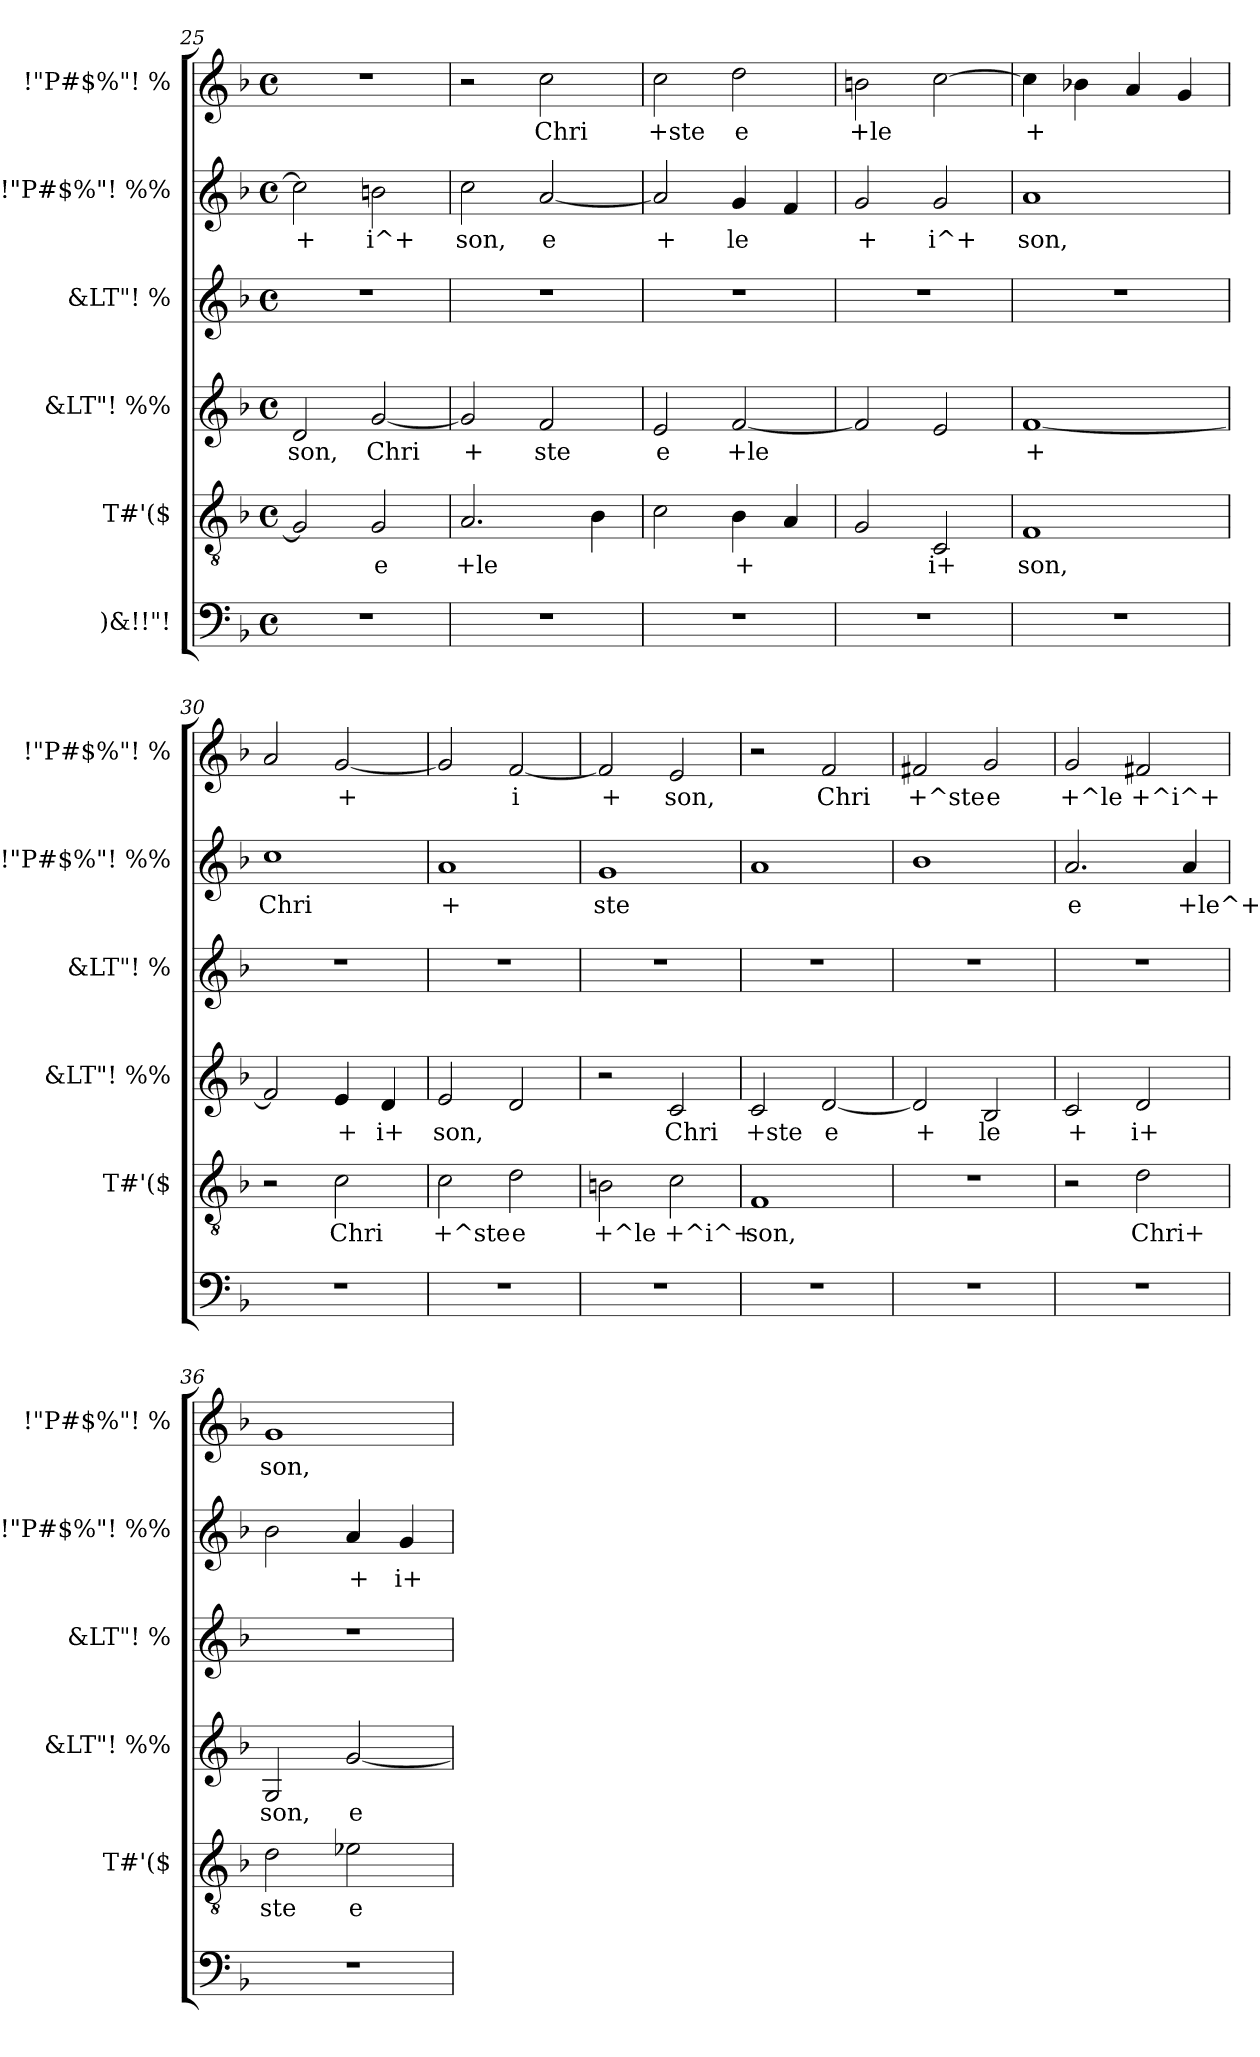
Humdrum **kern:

**kern	**kern	**text	**kern	**text	**kern	**kern	**text	**kern	**text
*part6	*part5	*part5	*part4	*part4	*part3	*part2	*part2	*part1	*part1
*staff6	*staff5	*staff5	*staff4	*staff4	*staff3	*staff2	*staff2	*staff1	*staff1
*I")&!!"!	*I"T#'($	*	*I"&LT"! %%	*	*I"&LT"! %	*I"!"P#$%"! %%	*	*I"!"P#$%"! %	*
*	*I'T#'($	*	*I'&LT"! %%	*	*I'&LT"! %	*I'!"P#$%"! %%	*	*I'!"P#$%"! %	*
*clefF4	*clefGv2	*	*clefG2	*	*clefG2	*clefG2	*	*clefG2	*
*k[b-]	*k[b-]	*	*k[b-]	*	*k[b-]	*k[b-]	*	*k[b-]	*
*F:	*F:	*	*F:	*	*F:	*F:	*	*F:	*
*M4/4	*M4/4	*	*M4/4	*	*M4/4	*M4/4	*	*M4/4	*
*met(c)	*met(c)	*	*met(c)	*	*met(c)	*met(c)	*	*met(c)	*
=25	=25	=25	=25	=25	=25	=25	=25	=25	=25
!	!	!LO:LY:b:cj	!	!LO:LY:b:cj	!	!	!LO:LY:b:cj	!	!
1r	2G/]	.	2d/	son,	1r	2cc\]	+	1r	.
!	!	!LO:LY:b:cj	!	!LO:LY:b:cj	!	!	!LO:LY:b:cj	!	!
.	2G/	e	[<2g/	Chri	.	2bn\	i^+	.	.
=26	=26	=26	=26	=26	=26	=26	=26	=26	=26
!	!	!LO:LY:b:cj	!	!LO:LY:b:cj	!	!	!LO:LY:b:cj	!	!
1r	2.A/	+le	2g/]	+	1r	2cc\	son,	2r	.
!	!	!	!	!LO:LY:b:cj	!	!	!LO:LY:b:cj	!	!LO:LY:b:cj
.	.	.	2f/	ste	.	[<2a/	e	2cc\	Chri
!	!	!LO:LY:b:cj	!	!	!	!	!	!	!
.	4B-\	.	.	.	.	.	.	.	.
=27	=27	=27	=27	=27	=27	=27	=27	=27	=27
!	!	!LO:LY:b:cj	!	!LO:LY:b:cj	!	!	!LO:LY:b:cj	!	!LO:LY:b:cj
1r	2c\	.	2e/	e	1r	2a/]	+	2cc\	+ste
!	!	!LO:LY:b:cj	!	!LO:LY:b:cj	!	!	!LO:LY:b:cj	!	!LO:LY:b:cj
.	4B-\	+	[<2f/	+le	.	4g/	le	2dd\	e
!	!	!LO:LY:b:cj	!	!	!	!	!LO:LY:b:cj	!	!
.	4A/	.	.	.	.	4f/	.	.	.
=28	=28	=28	=28	=28	=28	=28	=28	=28	=28
!	!	!LO:LY:b:cj	!	!LO:LY:b:cj	!	!	!LO:LY:b:cj	!	!LO:LY:b:cj
1r	2G/	.	2f/]	.	1r	2g/	+	2bn\	+le
!	!	!LO:LY:b:cj	!	!LO:LY:b:cj	!	!	!LO:LY:b:cj	!	!LO:LY:b:cj
.	2C/	i+	2e/	.	.	2g/	i^+	[>2cc\	.
=29	=29	=29	=29	=29	=29	=29	=29	=29	=29
!	!	!LO:LY:b:cj	!	!LO:LY:b:cj	!	!	!LO:LY:b:cj	!	!LO:LY:b:cj
1r	1F	son,	[<1f	+	1r	1a	son,	4cc\]	+
!	!	!	!	!	!	!	!	!	!LO:LY:b:cj
.	.	.	.	.	.	.	.	4b-X\	.
!	!	!	!	!	!	!	!	!	!LO:LY:b:cj
.	.	.	.	.	.	.	.	4a/	.
!	!	!	!	!	!	!	!	!	!LO:LY:b:cj
.	.	.	.	.	.	.	.	4g/	.
!!LO:LB:g=z
=30	=30	=30	=30	=30	=30	=30	=30	=30	=30
!	!	!	!	!LO:LY:b:cj	!	!	!LO:LY:b:cj	!	!LO:LY:b:cj
1r	2r	.	2f/]	.	1r	1cc	Chri	2a/	.
!	!	!LO:LY:b:cj	!	!LO:LY:b:cj	!	!	!	!	!LO:LY:b:cj
.	2c\	Chri	4e/	+	.	.	.	[<2g/	+
!	!	!	!	!LO:LY:b:cj	!	!	!	!	!
.	.	.	4d/	i+	.	.	.	.	.
=31	=31	=31	=31	=31	=31	=31	=31	=31	=31
!	!	!LO:LY:b:cj	!	!LO:LY:b:cj	!	!	!LO:LY:b:cj	!	!LO:LY:b:cj
1r	2c\	+^ste	2e/	son,	1r	1a	+	2g/]	.
!	!	!LO:LY:b:cj	!	!LO:LY:b:cj	!	!	!	!	!LO:LY:b:cj
.	2d\	e	2d/	.	.	.	.	[<2f/	i
=32	=32	=32	=32	=32	=32	=32	=32	=32	=32
!	!	!LO:LY:b:cj	!	!	!	!	!LO:LY:b:cj	!	!LO:LY:b:cj
1r	2Bn\	+^le	2r	.	1r	1g	ste	2f/]	+
!	!	!LO:LY:b:cj	!	!LO:LY:b:cj	!	!	!	!	!LO:LY:b:cj
.	2c\	+^i^+	2c/	Chri	.	.	.	2e/	son,
=33	=33	=33	=33	=33	=33	=33	=33	=33	=33
!	!	!LO:LY:b:cj	!	!LO:LY:b:cj	!	!	!LO:LY:b:cj	!	!
1r	1F	son,	2c/	+ste	1r	1a	.	2r	.
!	!	!	!	!LO:LY:b:cj	!	!	!	!	!LO:LY:b:cj
.	.	.	[<2d/	e	.	.	.	2f/	Chri
=34	=34	=34	=34	=34	=34	=34	=34	=34	=34
!	!	!	!	!LO:LY:b:cj	!	!	!LO:LY:b:cj	!	!LO:LY:b:cj
1r	1r	.	2d/]	+	1r	1b-	.	2f#X/	+^ste
!	!	!	!	!LO:LY:b:cj	!	!	!	!	!LO:LY:b:cj
.	.	.	2B-/	le	.	.	.	2g/	e
=35	=35	=35	=35	=35	=35	=35	=35	=35	=35
!	!	!	!	!LO:LY:b:cj	!	!	!LO:LY:b:cj	!	!LO:LY:b:cj
1r	2r	.	2c/	+	1r	2.a/	e	2g/	+^le
!	!	!LO:LY:b:cj	!	!LO:LY:b:cj	!	!	!	!	!LO:LY:b:cj
.	2d\	Chri+	2d/	i+	.	.	.	2f#X/	+^i^+
!	!	!	!	!	!	!	!LO:LY:b:cj	!	!
.	.	.	.	.	.	4a/	+le^+	.	.
!!LO:PB:g=z
=36	=36	=36	=36	=36	=36	=36	=36	=36	=36
!	!	!LO:LY:b:cj	!	!LO:LY:b:cj	!	!	!LO:LY:b:cj	!	!LO:LY:b:cj
1r	2d\	ste	2G/	son,	1r	2b-\	.	1g	son,
!	!	!LO:LY:b:cj	!	!LO:LY:b:cj	!	!	!LO:LY:b:cj	!	!
.	2e-X\	e	[<2g/	e	.	4a/	+	.	.
!	!	!	!	!	!	!	!LO:LY:b:cj	!	!
.	.	.	.	.	.	4g/	i+	.	.
=	=	=	=	=	=	=	=	=	=
*-	*-	*-	*-	*-	*-	*-	*-	*-	*-
